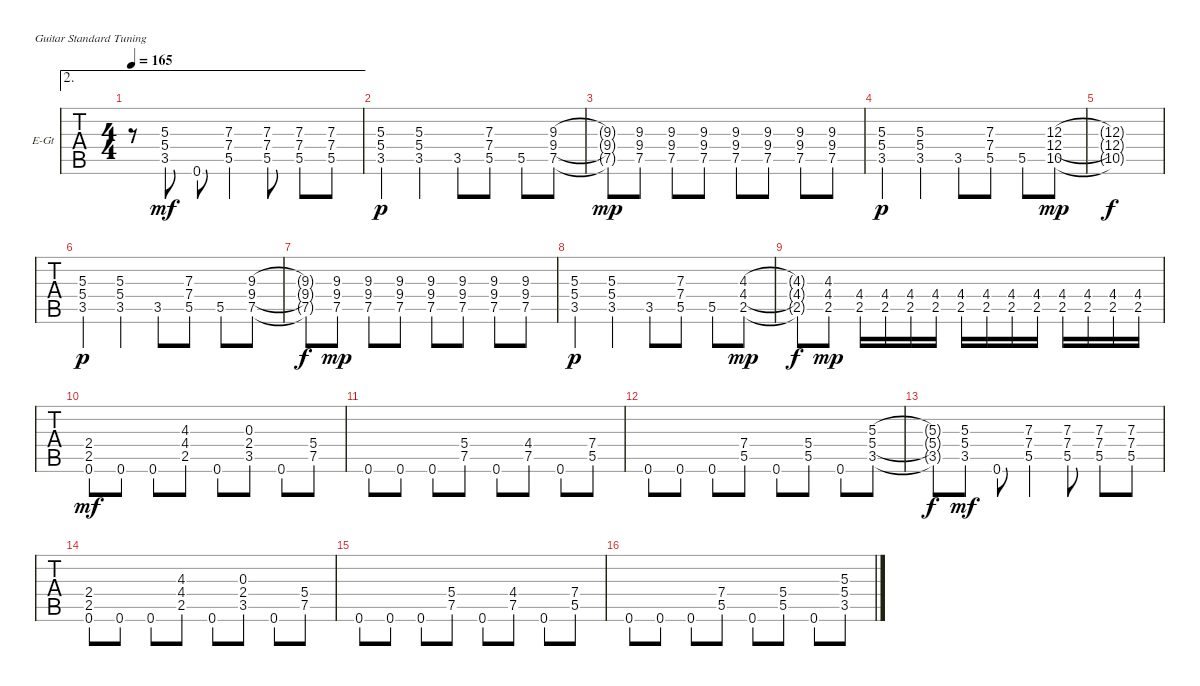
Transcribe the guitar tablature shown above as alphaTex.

\bracketExtendMode groupsimilarinstruments
\firstSystemTrackNameOrientation horizontal
\otherSystemsTrackNameOrientation horizontal
\track ("Guitar 3 (Rhythm) Marcel" "E-Gt") {instrument distortionguitar}
\staff {tabs}
\tuning (E4 B3 G3 D3 A2 E2)
\ae 2
\ts (4 4)
\tempo 165
\clef g2
\ks c
r.8{dy mf} (5.3 5.4 3.5).8 0.6.8 (7.3 7.4 5.5).4 (7.3 7.4 5.5).8 (7.3 7.4 5.5).8 (7.3 7.4 5.5).8 |
(5.3 5.4 3.5).4{dy p} (5.3 5.4 3.5).4 3.5.8 (7.3 7.4 5.5).8 5.5.8 (9.3 9.4 7.5).8 |
(9.3{t} 9.4{t} 7.5{t}).8{dy mp} (9.3 9.4 7.5).8 (9.3 9.4 7.5).8 (9.3 9.4 7.5).8 (9.3 9.4 7.5).8 (9.3 9.4 7.5).8 (9.3 9.4 7.5).8 (9.3 9.4 7.5).8 |
(5.3 5.4 3.5).4{dy p} (5.3 5.4 3.5).4 3.5.8 (7.3 7.4 5.5).8 5.5.8 (12.3 12.4 10.5).8{dy mp} |
(12.3{t} 12.4{t} 10.5{t}).1{dy f} |
(5.3 5.4 3.5).4{dy p} (5.3 5.4 3.5).4 3.5.8 (7.3 7.4 5.5).8 5.5.8 (9.3 9.4 7.5).8 |
(9.3{t} 9.4{t} 7.5{t}).8{dy f} (9.3 9.4 7.5).8{dy mp} (9.3 9.4 7.5).8 (9.3 9.4 7.5).8 (9.3 9.4 7.5).8 (9.3 9.4 7.5).8 (9.3 9.4 7.5).8 (9.3 9.4 7.5).8 |
(5.3 5.4 3.5).4{dy p} (5.3 5.4 3.5).4 3.5.8 (7.3 7.4 5.5).8 5.5.8 (4.3 4.4 2.5).8{dy mp} |
(4.3{t} 4.4{t} 2.5{t}).8{dy f} (4.3 4.4 2.5).8{dy mp} (4.4 2.5).16 (4.4 2.5).16 (4.4 2.5).16 (4.4 2.5).16 (4.4 2.5).16 (4.4 2.5).16 (4.4 2.5).16 (4.4 2.5).16 (4.4 2.5).16 (4.4 2.5).16 (4.4 2.5).16 (4.4 2.5).16 |
(2.4 2.5 0.6).8{dy mf} 0.6.8 0.6.8 (4.3 4.4 2.5).8 0.6.8 (0.3 2.4 3.5).8 0.6.8 (5.4 7.5).8 |
0.6.8 0.6.8 0.6.8 (5.4 7.5).8 0.6.8 (4.4 7.5).8 0.6.8 (7.4 5.5).8 |
0.6.8 0.6.8 0.6.8 (7.4 5.5).8 0.6.8 (5.4 5.5).8 0.6.8 (5.3 5.4 3.5).8 |
(5.3{t} 5.4{t} 3.5{t}).8{dy f} (5.3 5.4 3.5).8{dy mf} 0.6.8 (7.3 7.4 5.5).4 (7.3 7.4 5.5).8 (7.3 7.4 5.5).8 (7.3 7.4 5.5).8 |
(2.4 2.5 0.6).8 0.6.8 0.6.8 (4.3 4.4 2.5).8 0.6.8 (0.3 2.4 3.5).8 0.6.8 (5.4 7.5).8 |
0.6.8 0.6.8 0.6.8 (5.4 7.5).8 0.6.8 (4.4 7.5).8 0.6.8 (7.4 5.5).8 |
0.6.8 0.6.8 0.6.8 (7.4 5.5).8 0.6.8 (5.4 5.5).8 0.6.8 (5.3 5.4 3.5).8
